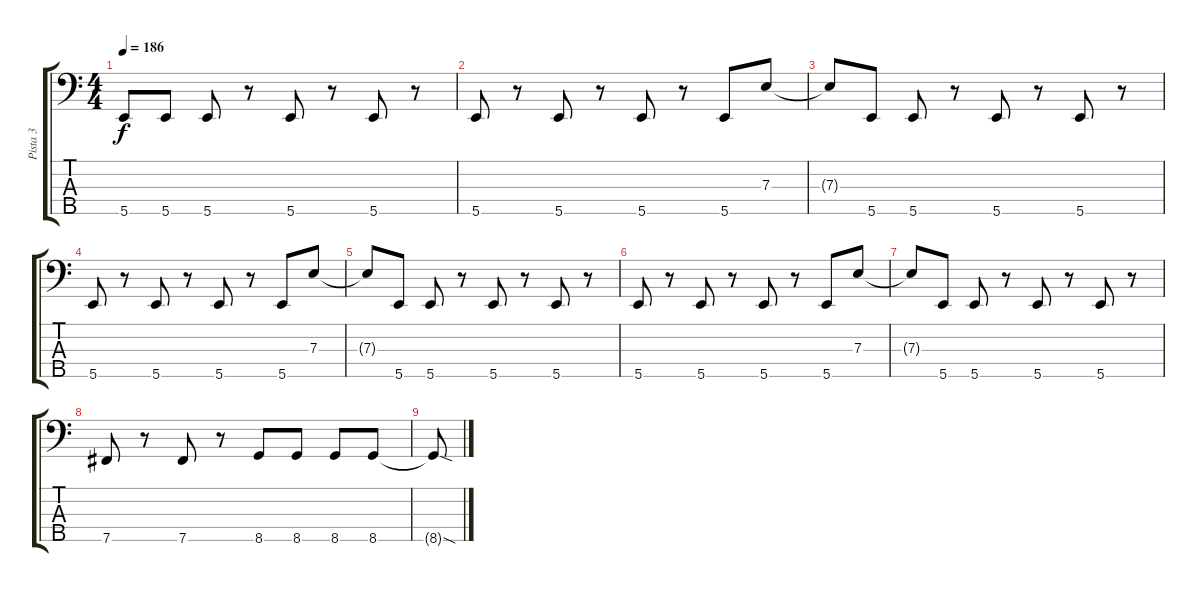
\track ("Pista 3" "Pista 3") {instrument electricbassfinger}
\staff {score tabs}
\tuning (G2 D2 A1 E1 B0) {hide}
\ts (4 4)
\tempo 186
\clef f4
\ks c
5.5{t}.8{dy f} 5.5.8 5.5.8 r.8 5.5.8 r.8 5.5.8 r.8 |
5.5.8 r.8 5.5.8 r.8 5.5.8 r.8 5.5.8 7.3.8 |
7.3{t}.8 5.5.8 5.5.8 r.8 5.5.8 r.8 5.5.8 r.8 |
5.5.8 r.8 5.5.8 r.8 5.5.8 r.8 5.5.8 7.3.8 |
7.3{t}.8 5.5.8 5.5.8 r.8 5.5.8 r.8 5.5.8 r.8 |
5.5.8 r.8 5.5.8 r.8 5.5.8 r.8 5.5.8 7.3.8 |
7.3{t}.8 5.5.8 5.5.8 r.8 5.5.8 r.8 5.5.8 r.8 |
7.5.8 r.8 7.5.8 r.8 8.5.8 8.5.8 8.5.8 8.5.8 |
8.5{sod t}.8
